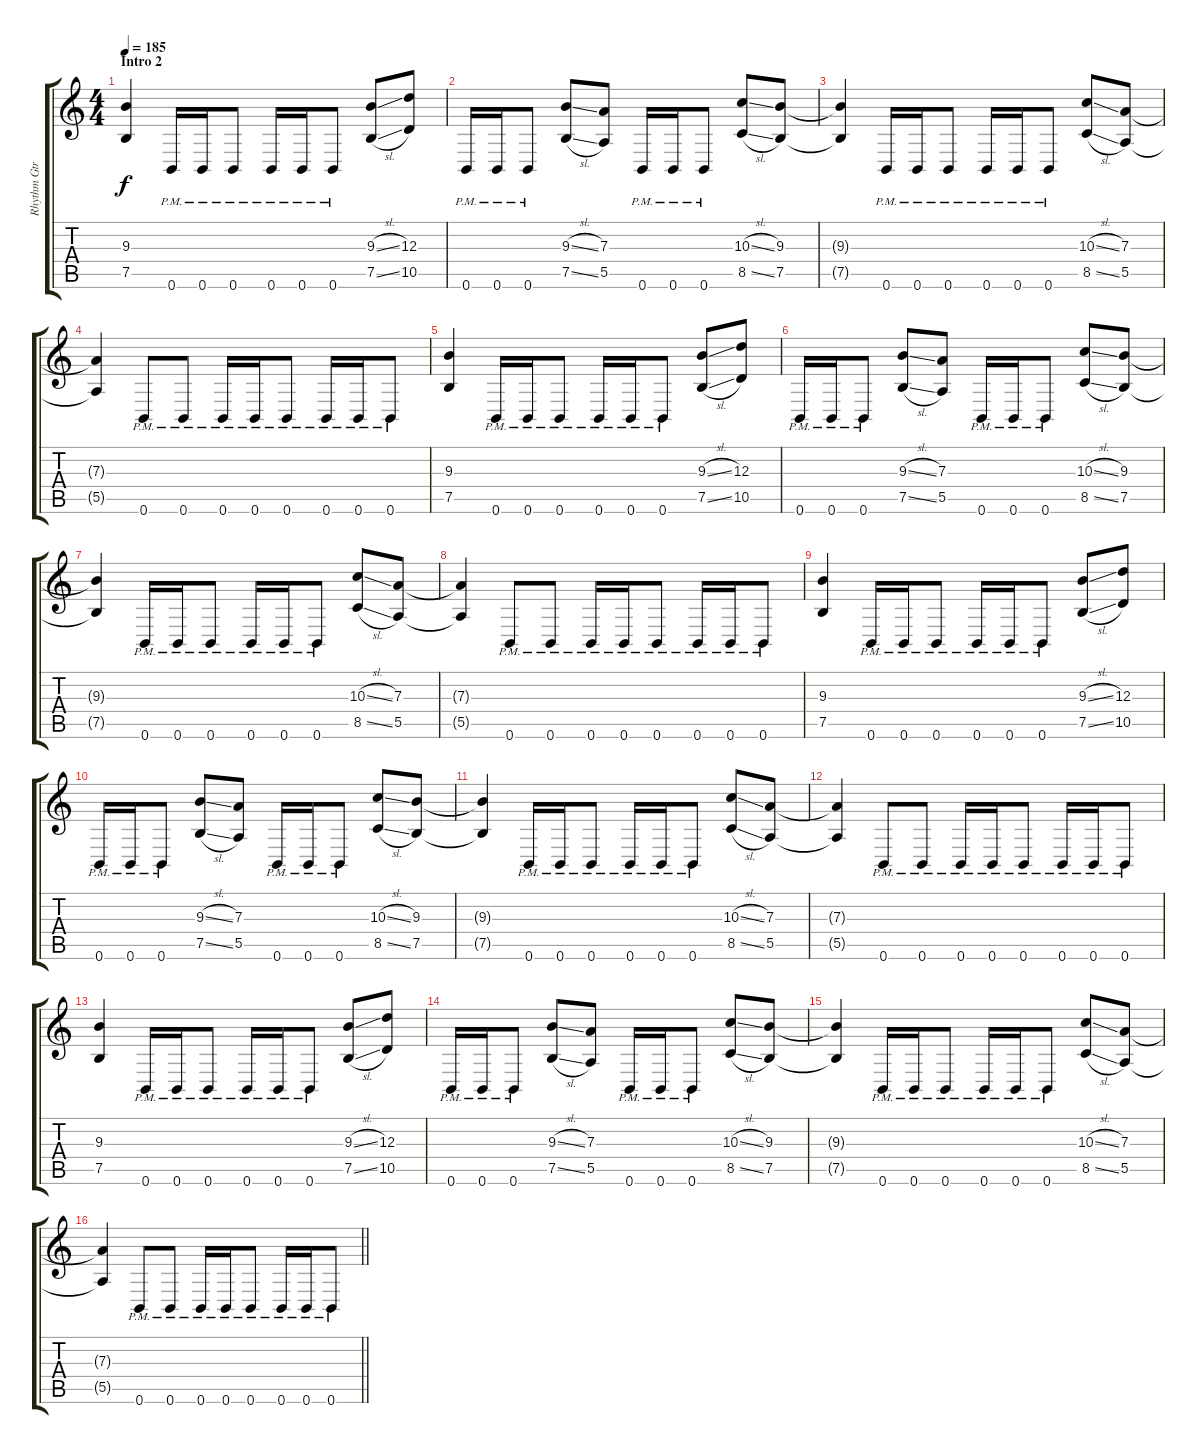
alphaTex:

\track ("Rhythm Gtr." "Rhythm Gtr") {instrument distortionguitar}
\staff {score tabs}
\tuning (B3 Gb3 D3 A2 E2 B1) {hide}
\ts (4 4)
\section ("" "Intro 2")
\tempo 185
\clef g2
\ks c
(9.3 7.5).4{dy f} 0.6{pm}.16 0.6{pm}.16 0.6{pm}.8 0.6{pm}.16 0.6{pm}.16 0.6{pm}.8 (9.3{sl} 7.5{sl}).8 (12.3 10.5).8 |
0.6{pm}.16 0.6{pm}.16 0.6{pm}.8 (9.3{sl} 7.5{sl}).8 (7.3 5.5).8 0.6{pm}.16 0.6{pm}.16 0.6{pm}.8 (10.3{sl} 8.5{sl}).8 (9.3 7.5).8 |
(9.3{t} 7.5{t}).4 0.6{pm}.16 0.6{pm}.16 0.6{pm}.8 0.6{pm}.16 0.6{pm}.16 0.6{pm}.8 (10.3{sl} 8.5{sl}).8 (7.3 5.5).8 |
(7.3{t} 5.5{t}).4 0.6{pm}.8 0.6{pm}.8 0.6{pm}.16 0.6{pm}.16 0.6{pm}.8 0.6{pm}.16 0.6{pm}.16 0.6{pm}.8 |
(9.3 7.5).4 0.6{pm}.16 0.6{pm}.16 0.6{pm}.8 0.6{pm}.16 0.6{pm}.16 0.6{pm}.8 (9.3{sl} 7.5{sl}).8 (12.3 10.5).8 |
0.6{pm}.16 0.6{pm}.16 0.6{pm}.8 (9.3{sl} 7.5{sl}).8 (7.3 5.5).8 0.6{pm}.16 0.6{pm}.16 0.6{pm}.8 (10.3{sl} 8.5{sl}).8 (9.3 7.5).8 |
(9.3{t} 7.5{t}).4 0.6{pm}.16 0.6{pm}.16 0.6{pm}.8 0.6{pm}.16 0.6{pm}.16 0.6{pm}.8 (10.3{sl} 8.5{sl}).8 (7.3 5.5).8 |
(7.3{t} 5.5{t}).4 0.6{pm}.8 0.6{pm}.8 0.6{pm}.16 0.6{pm}.16 0.6{pm}.8 0.6{pm}.16 0.6{pm}.16 0.6{pm}.8 |
(9.3 7.5).4 0.6{pm}.16 0.6{pm}.16 0.6{pm}.8 0.6{pm}.16 0.6{pm}.16 0.6{pm}.8 (9.3{sl} 7.5{sl}).8 (12.3 10.5).8 |
0.6{pm}.16 0.6{pm}.16 0.6{pm}.8 (9.3{sl} 7.5{sl}).8 (7.3 5.5).8 0.6{pm}.16 0.6{pm}.16 0.6{pm}.8 (10.3{sl} 8.5{sl}).8 (9.3 7.5).8 |
(9.3{t} 7.5{t}).4 0.6{pm}.16 0.6{pm}.16 0.6{pm}.8 0.6{pm}.16 0.6{pm}.16 0.6{pm}.8 (10.3{sl} 8.5{sl}).8 (7.3 5.5).8 |
(7.3{t} 5.5{t}).4 0.6{pm}.8 0.6{pm}.8 0.6{pm}.16 0.6{pm}.16 0.6{pm}.8 0.6{pm}.16 0.6{pm}.16 0.6{pm}.8 |
(9.3 7.5).4 0.6{pm}.16 0.6{pm}.16 0.6{pm}.8 0.6{pm}.16 0.6{pm}.16 0.6{pm}.8 (9.3{sl} 7.5{sl}).8 (12.3 10.5).8 |
0.6{pm}.16 0.6{pm}.16 0.6{pm}.8 (9.3{sl} 7.5{sl}).8 (7.3 5.5).8 0.6{pm}.16 0.6{pm}.16 0.6{pm}.8 (10.3{sl} 8.5{sl}).8 (9.3 7.5).8 |
(9.3{t} 7.5{t}).4 0.6{pm}.16 0.6{pm}.16 0.6{pm}.8 0.6{pm}.16 0.6{pm}.16 0.6{pm}.8 (10.3{sl} 8.5{sl}).8 (7.3 5.5).8 |
\barLineRight lightlight
(7.3{t} 5.5{t}).4 0.6{pm}.8 0.6{pm}.8 0.6{pm}.16 0.6{pm}.16 0.6{pm}.8 0.6{pm}.16 0.6{pm}.16 0.6{pm}.8
